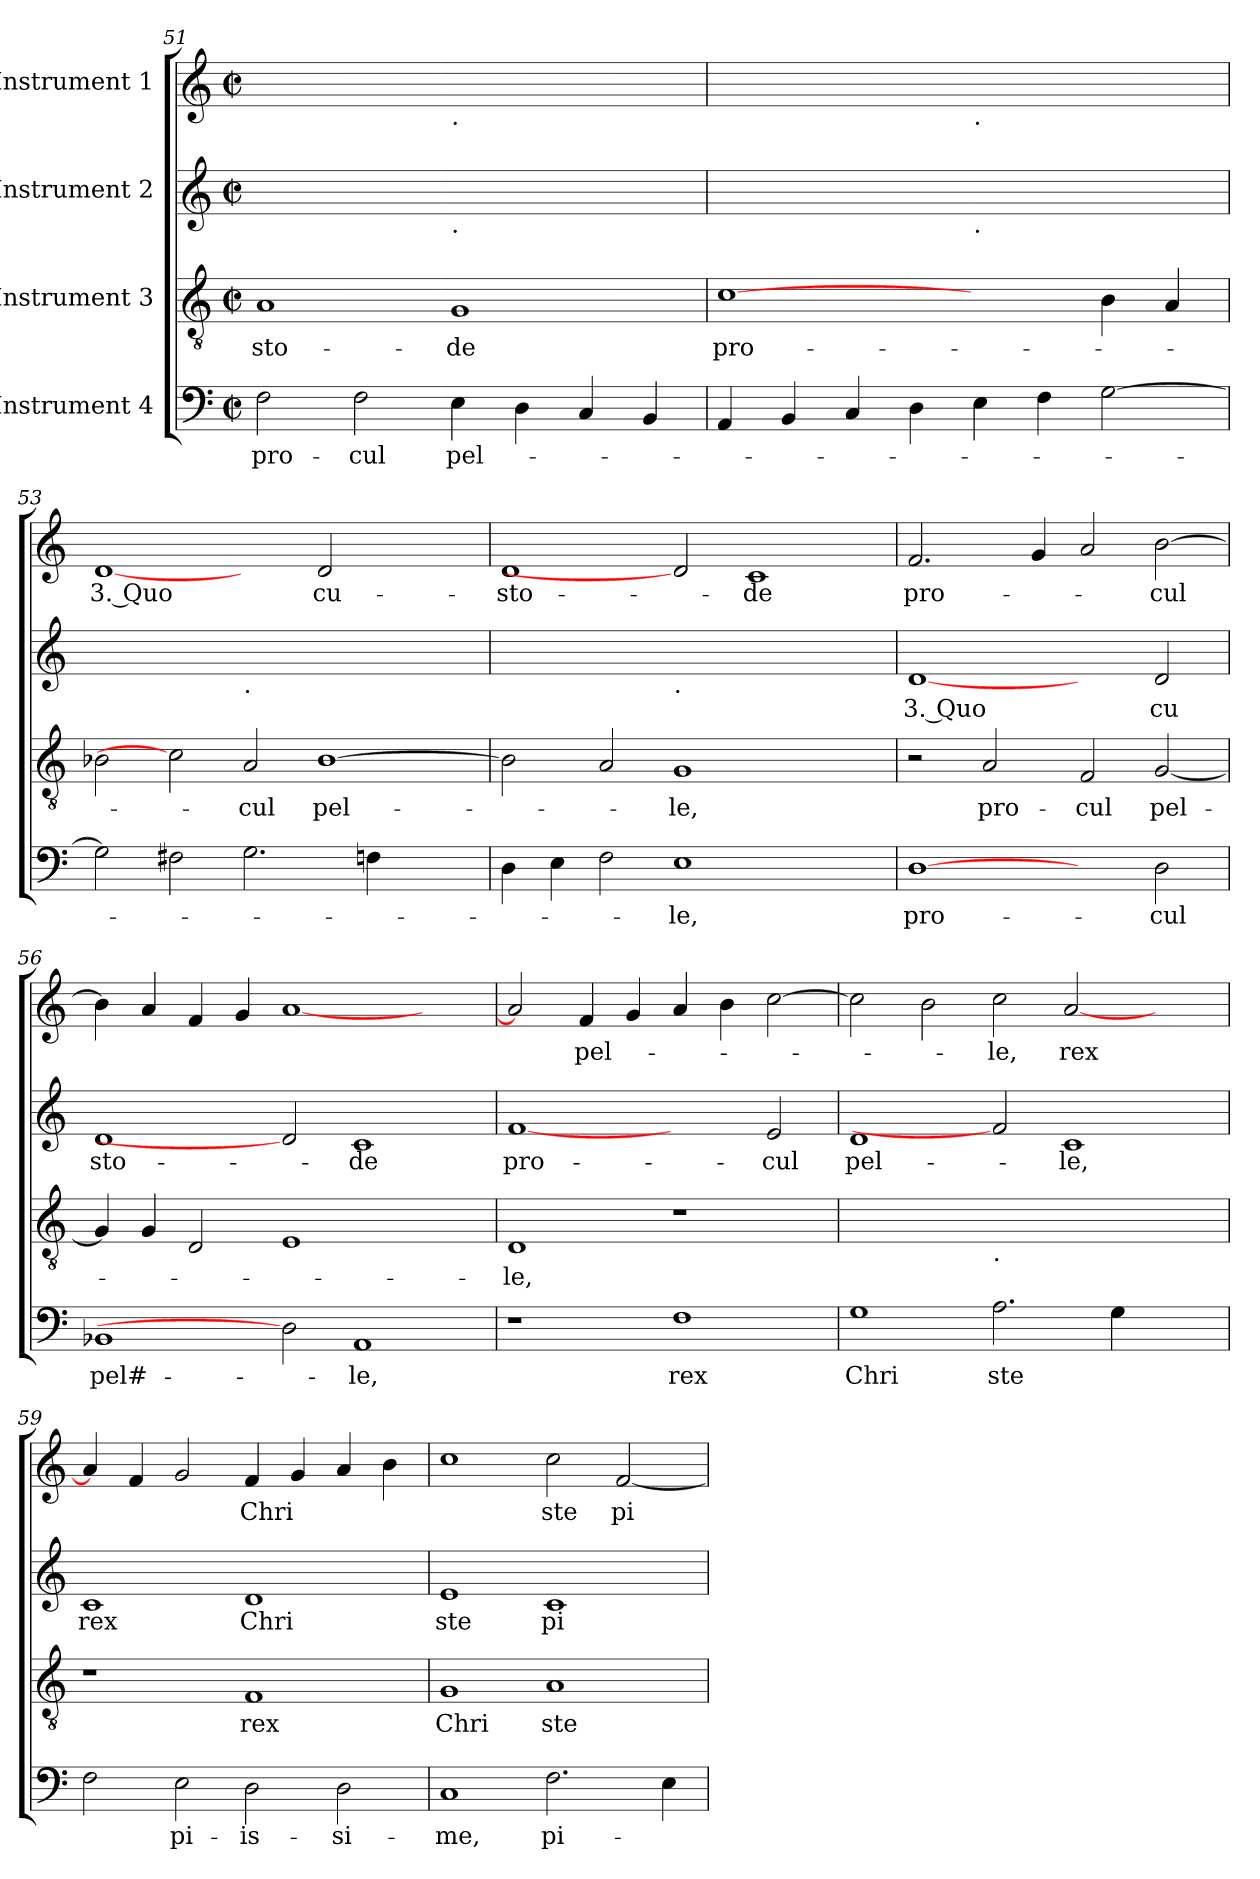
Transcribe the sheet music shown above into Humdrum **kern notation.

**kern	**text	**kern	**text	**kern	**text	**kern	**text
*part4	*part4	*part3	*part3	*part2	*part2	*part1	*part1
*staff4	*staff4	*staff3	*staff3	*staff2	*staff2	*staff1	*staff1
*I"Instrument 4	*	*I"Instrument 3	*	*I"Instrument 2	*	*I"Instrument 1	*
*clefF4	*	*clefGv2	*	*clefG2	*	*clefG2	*
*k[]	*	*k[]	*	*k[]	*	*k[]	*
*M2/2	*	*M2/2	*	*M2/2	*	*M2/2	*
*met(c|)	*	*met(c|)	*	*met(c|)	*	*met(c|)	*
=51	=51	=51	=51	=51	=51	=51	=51
!	!LO:LY:b	!	!LO:LY:b	!	!	!	!
2F\	pro-	1A	sto-	1ryy	.	1ryy	.
!	!LO:LY:b	!	!	!	!	!	!
2F\	-cul	.	.	.	.	.	.
!	!	!	!	!	!	!LO:TX:b:t=.	!
!	!	!	!	!LO:TX:b:t=.	!	!	!
!	!LO:LY:b	!	!LO:LY:b	!	!	!	!
4E\	pel-	1G	-de	1ryy	.	1ryy	.
4D\	.	.	.	.	.	.	.
4C/	.	.	.	.	.	.	.
4BB/	.	.	.	.	.	.	.
=52	=52	=52	=52	=52	=52	=52	=52
!	!	!	!LO:LY:b	!	!	!	!
4AA/	.	[1c	pro-	1ryy	.	1ryy	.
4BB/	.	.	.	.	.	.	.
4C/	.	.	.	.	.	.	.
4D\	.	.	.	.	.	.	.
!	!	!	!	!	!	!LO:TX:b:t=.	!
!	!	!	!	!LO:TX:b:t=.	!	!	!
4E\	.	2ryy	.	1ryy	.	1ryy	.
4F\	.	.	.	.	.	.	.
[>2G\	.	4B\	.	.	.	.	.
.	.	4A/	.	.	.	.	.
=53	=53	=53	=53	=53	=53	=53	=53
!	!	!	!	!	!	!	!LO:LY:b
2G\]	.	2B-X\	.	1ryy	.	[1d	3. Quo
2F#X\	.	2c]	.	.	.	.	.
!	!	!	!	!LO:TX:b:t=.	!	!	!
!	!	!	!LO:LY:b	!	!	!	!
2.G\	.	2A/	-cul	1.ryy	.	2ryy	.
!	!	!	!LO:LY:b	!	!	!	!LO:LY:b
.	.	[>1B-	pel-	.	.	2d/	cu-
4Fn\	.	.	.	.	.	.	.
2ryy	.	.	.	.	.	2ryy	.
=54	=54	=54	=54	=54	=54	=54	=54
!	!	!	!	!	!	!	!LO:LY:b
4D\	.	2B-\]	.	1ryy	.	1d	-sto-
4E\	.	.	.	.	.	.	.
2F\	.	2A/	.	.	.	.	.
!	!	!	!	!LO:TX:b:t=.	!	!	!
!	!LO:LY:b	!	!LO:LY:b	!	!	!	!
1E	-le,	1G	-le,	1.ryy	.	2d]	.
!	!	!	!	!	!	!	!LO:LY:b
.	.	.	.	.	.	1c	-de
2ryy	.	2ryy	.	.	.	.	.
!!LO:PB:g=z
=55	=55	=55	=55	=55	=55	=55	=55
!	!LO:LY:b	!	!	!	!LO:LY:b	!	!LO:LY:b
[1D	pro-	2r	.	[1d	3. Quo	2.f/	pro-
!	!	!	!LO:LY:b	!	!	!	!
.	.	2A/	pro-	.	.	.	.
.	.	.	.	.	.	4g/	.
!	!	!	!LO:LY:b	!	!	!	!
2ryy	.	2F/	-cul	2ryy	.	2a/	.
!	!LO:LY:b	!	!LO:LY:b	!	!LO:LY:b	!	!LO:LY:b
2D\	-cul	[<2G/	pel-	2d/	cu	[>2b\	-cul
=56	=56	=56	=56	=56	=56	=56	=56
!	!LO:LY:b	!	!	!	!LO:LY:b	!	!
1BB-X	pel#-	4G/]	.	1d	sto-	4b\]	.
.	.	4G/	.	.	.	4a/	.
.	.	2D/	.	.	.	4f/	.
.	.	.	.	.	.	4g/	.
2D]	.	1E	.	2d]	.	[<1a	.
!	!LO:LY:b	!	!	!	!LO:LY:b	!	!
1AA	-le,	.	.	1c	-de	.	.
.	.	2ryy	.	.	.	2ryy	.
=57	=57	=57	=57	=57	=57	=57	=57
!	!	!	!LO:LY:b	!	!LO:LY:b	!	!
1r	.	1D	-le,	[1f	pro-	2a/]	.
!	!	!	!	!	!	!	!LO:LY:b
.	.	.	.	.	.	4f/	pel-
.	.	.	.	.	.	4g/	.
!	!LO:LY:b	!	!	!	!	!	!
1F	rex	1r	.	2ryy	.	4a/	.
.	.	.	.	.	.	4b\	.
!	!	!	!	!	!LO:LY:b	!	!
.	.	.	.	2e/	-cul	[>2cc\	.
=58	=58	=58	=58	=58	=58	=58	=58
!	!LO:LY:b	!	!	!	!LO:LY:b	!	!
1G	Chri	1ryy	.	1d	pel-	2cc\]	.
.	.	.	.	.	.	2b\	.
!	!	!LO:TX:b:t=.	!	!	!	!	!
!	!LO:LY:b	!	!	!	!	!	!LO:LY:b
2.A\	-ste	1.ryy	.	2f]	.	2cc\	-le,
!	!	!	!	!	!LO:LY:b	!	!LO:LY:b
.	.	.	.	1c	-le,	[<2a/	rex
4G\	.	.	.	.	.	.	.
2ryy	.	.	.	.	.	2ryy	.
=59	=59	=59	=59	=59	=59	=59	=59
!	!	!	!	!	!LO:LY:b	!	!
2F\	.	1r	.	1c	rex	4a/]	.
.	.	.	.	.	.	4f/	.
!	!LO:LY:b	!	!	!	!	!	!
2E\	pi-	.	.	.	.	2g/	.
!	!LO:LY:b	!	!LO:LY:b	!	!LO:LY:b	!	!LO:LY:b
2D\	-is-	1F	rex	1d	Chri	4f/	Chri
.	.	.	.	.	.	4g/	.
!	!LO:LY:b	!	!	!	!	!	!
2D\	-si-	.	.	.	.	4a/	.
.	.	.	.	.	.	4b\	.
=60	=60	=60	=60	=60	=60	=60	=60
!	!LO:LY:b	!	!LO:LY:b	!	!LO:LY:b	!	!
1C	-me,	1G	Chri	1e	-ste	1cc	.
!	!LO:LY:b	!	!LO:LY:b	!	!LO:LY:b	!	!LO:LY:b
2.F\	pi-	1A	-ste	1c	pi-	2cc\	-ste
!	!	!	!	!	!	!	!LO:LY:b
.	.	.	.	.	.	[>2f/	pi-
4E\	.	.	.	.	.	.	.
=	=	=	=	=	=	=	=
*-	*-	*-	*-	*-	*-	*-	*-
